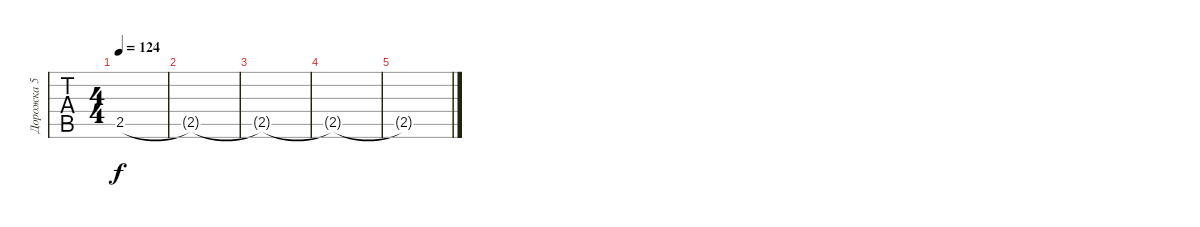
\track ("Дорожка 5" "Дорожка 5") {instrument lead2sawtooth}
\staff {tabs}
\tuning (D4 A3 F3 C3 G2 D2) {hide}
\ts (4 4)
\tempo 124
\clef g2
\ks c
2.5{t}.1{dy f} |
2.5{t}.1 |
2.5{t}.1 |
2.5{t}.1 |
2.5{t}.1
